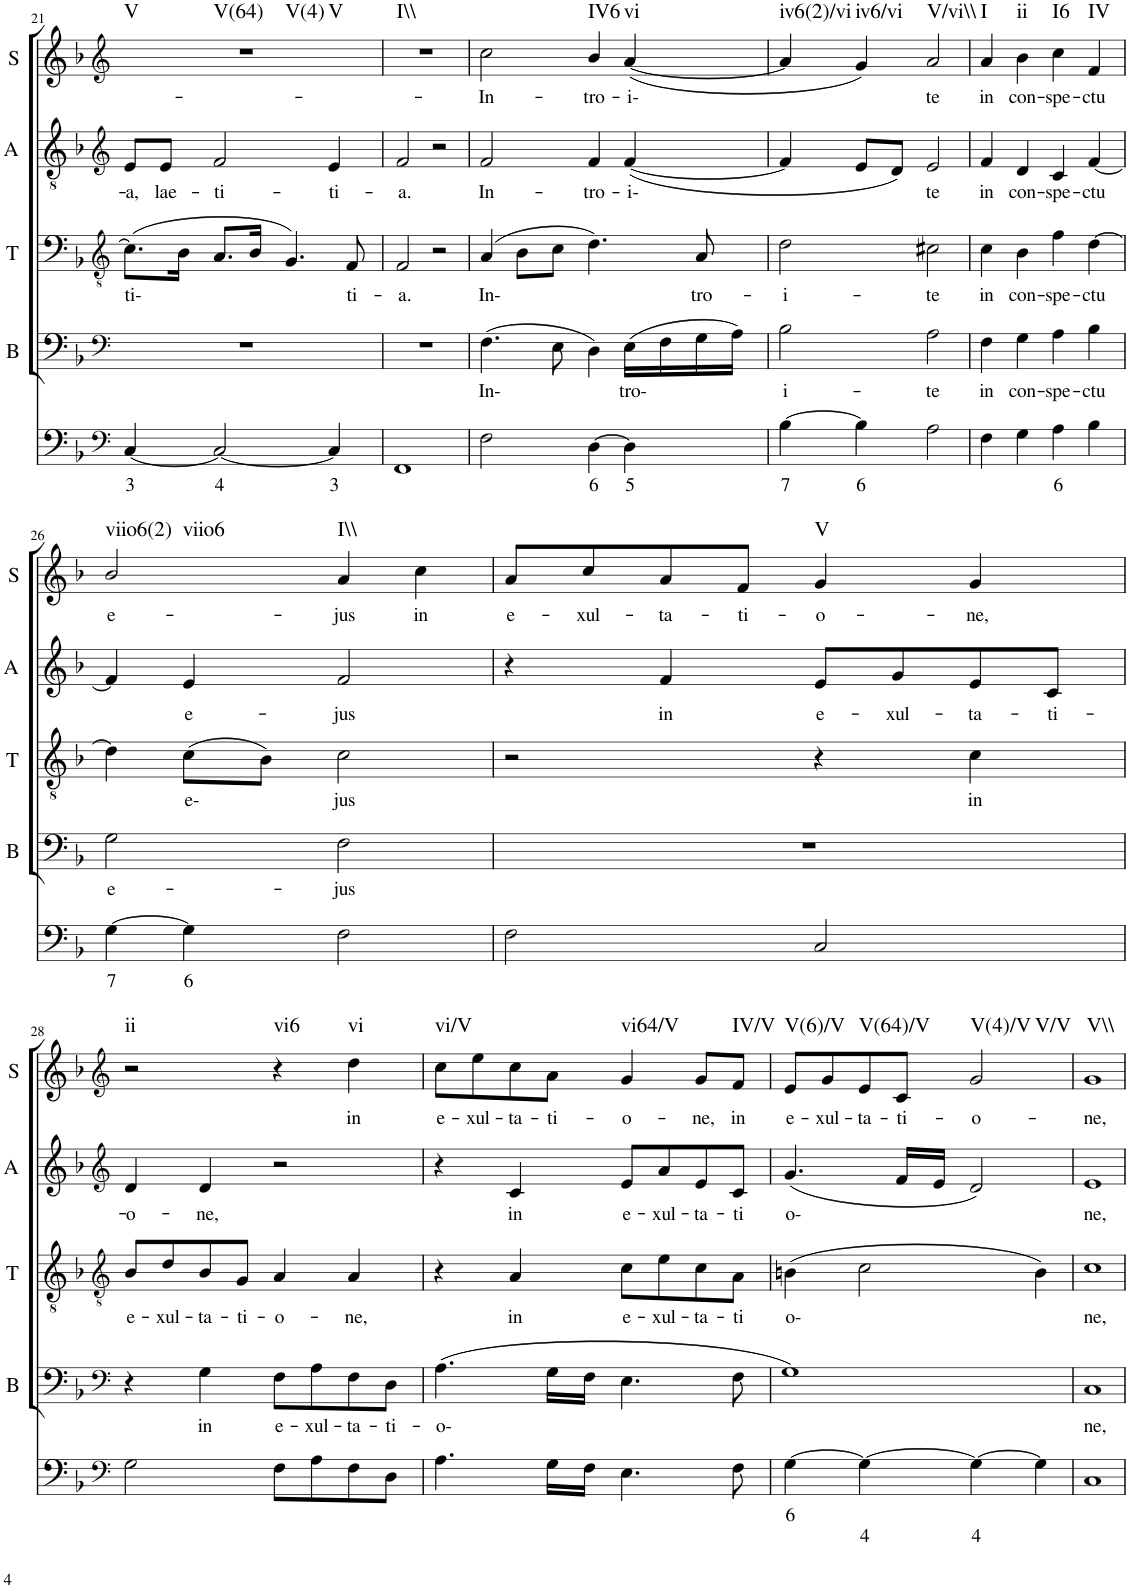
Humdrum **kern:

**kern	**text	**text	**kern	**text	**kern	**text	**kern	**text	**kern	**text	**harte
*part5	*part5	*part5	*part4	*part4	*part3	*part3	*part2	*part2	*part1	*part1	*part1
*staff5	*staff5	*staff5	*staff4	*staff4	*staff3	*staff3	*staff2	*staff2	*staff1	*staff1	*
*I"Continuo	*	*	*I"Bass	*	*I"Tenor	*	*I"Alto	*	*I"Soprano	*	*
*	*	*	*I'B	*	*I'T	*	*I'A	*	*I'S	*	*
!!LO:PB:g=z
*clefF4	*	*	*clefF4	*	*clefGv2	*	*clefG2	*	*clefG2	*	*
*k[b-]	*	*	*k[b-]	*	*k[b-]	*	*k[b-]	*	*k[b-]	*	*
*	*	*	*	*	*M4/4	*	*M4/4	*	*M4/4	*	*
=21	=21	=21	=21	=21	=21	=21	=21	=21	=21	=21	=21
!	!LO:LY:b	!	!	!	!	!LO:LY:b	!	!LO:LY:b	!	!	!LO:H:n=1:kt=V
!	!	!	!	!	!	!	!	!	!	!	!LO:H:n=2:kt=V(64)
!	!	!	!	!	!	!	!	!	!	!	!LO:H:n=3:kt=V(4)
!	!	!	!	!	!	!	!	!	!	!	!LO:H:n=4:kt=V
[4C/	3	.	1r	.	(8.c\L]	ti-	8e/L	a,	1r	.	N N N N
!	!	!	!	!	!	!	!	!LO:LY:b	!	!	!
.	.	.	.	.	.	.	8e/J	lae-	.	.	.
.	.	.	.	.	16B-\Jk	.	.	.	.	.	.
!	!LO:LY:b	!	!	!	!	!	!	!LO:LY:b	!	!	!
2C/_	4	.	.	.	8.A/L	.	2f/	ti-	.	.	.
.	.	.	.	.	16B-/Jk	.	.	.	.	.	.
.	.	.	.	.	4.G/)	.	.	.	.	.	.
!	!LO:LY:b	!	!	!	!	!	!	!LO:LY:b	!	!	!
4C/]	3	.	.	.	.	.	4e/	ti-	.	.	.
!	!	!	!	!	!	!LO:LY:b	!	!	!	!	!
.	.	.	.	.	8F/	ti-	.	.	.	.	.
=22	=22	=22	=22	=22	=22	=22	=22	=22	=22	=22	=22
!	!	!	!	!	!	!LO:LY:b	!	!LO:LY:b	!	!	!LO:H:kt=I\\
1FF	.	.	1r	.	2F/	a.	2f/	a.	1r	.	N
.	.	.	.	.	2r	.	2r	.	.	.	.
=23	=23	=23	=23	=23	=23	=23	=23	=23	=23	=23	=23
!	!	!	!	!LO:LY:b	!	!LO:LY:b	!	!LO:LY:b	!	!LO:LY:b	!
2F\	.	.	(4.F\	In-	(4A/	In-	2f/	In-	2cc\	In-	.
.	.	.	.	.	8B-\L	.	.	.	.	.	.
.	.	.	8E\	.	8c\J	.	.	.	.	.	.
!	!LO:LY:b	!	!	!	!	!	!	!LO:LY:b	!	!LO:LY:b	!LO:H:kt=IV6
[4D\	6	.	4D\)	.	4.d\)	.	4f/	tro-	4b-/	tro-	N
!	!LO:LY:b	!	!	!LO:LY:b	!	!	!	!LO:LY:b	!	!LO:LY:b	!LO:H:kt=vi
4D\]	5	.	(16E\LL	tro-	.	.	([4f/	i-	([4a/	i-	N
.	.	.	16F\	.	.	.	.	.	.	.	.
!	!	!	!	!	!	!LO:LY:b	!	!	!	!	!
.	.	.	16G\	.	8A/	tro-	.	.	.	.	.
.	.	.	16A\JJ)	.	.	.	.	.	.	.	.
=24	=24	=24	=24	=24	=24	=24	=24	=24	=24	=24	=24
!	!LO:LY:b	!	!	!LO:LY:b	!	!LO:LY:b	!	!	!	!	!LO:H:kt=iv6(2)/vi
[4B-\	7	.	2B-\	i-	2d\	i-	4f/]	.	4a/]	.	N
!	!LO:LY:b	!	!	!	!	!	!	!	!	!	!LO:H:kt=iv6/vi
4B-\]	6	.	.	.	.	.	8e/L	.	4g/)	.	N
.	.	.	.	.	.	.	8d/J)	.	.	.	.
!	!	!	!	!LO:LY:b	!	!LO:LY:b	!	!LO:LY:b	!	!LO:LY:b	!LO:H:kt=V/vi\\
2A\	.	.	2A\	te	2c#X\	te	2e/	te	2a/	te	N
=25	=25	=25	=25	=25	=25	=25	=25	=25	=25	=25	=25
!	!	!	!	!LO:LY:b	!	!LO:LY:b	!	!LO:LY:b	!	!LO:LY:b	!LO:H:kt=I
4F\	.	.	4F\	in	4c\	in	4f/	in	4a/	in	N
!	!	!	!	!LO:LY:b	!	!LO:LY:b	!	!LO:LY:b	!	!LO:LY:b	!LO:H:kt=ii
4G\	.	.	4G\	con-	4B-\	con-	4d/	con-	4b-\	con-	N
!	!LO:LY:b	!	!	!LO:LY:b	!	!LO:LY:b	!	!LO:LY:b	!	!LO:LY:b	!LO:H:kt=I6
4A\	6	.	4A\	spe-	4f\	spe-	4c/	spe-	4cc\	spe-	N
!	!	!	!	!LO:LY:b	!	!LO:LY:b	!	!LO:LY:b	!	!LO:LY:b	!LO:H:kt=IV
4B-\	.	.	4B-\	ctu	[4d\	ctu	[4f/	ctu	4f/	ctu	N
!!LO:LB:g=z
=26	=26	=26	=26	=26	=26	=26	=26	=26	=26	=26	=26
!	!LO:LY:b	!	!	!LO:LY:b	!	!	!	!	!	!LO:LY:b	!LO:H:n=1:kt=viio6(2)
!	!	!	!	!	!	!	!	!	!	!	!LO:H:n=2:kt=viio6
[4G\	7	.	2G\	e-	4d\]	.	4f/]	.	2b-/	e-	N N
!	!LO:LY:b	!	!	!	!	!LO:LY:b	!	!LO:LY:b	!	!	!
4G\]	6	.	.	.	(8c\L	e-	4e/	e-	.	.	.
.	.	.	.	.	8B-\J)	.	.	.	.	.	.
!	!	!	!	!LO:LY:b	!	!LO:LY:b	!	!LO:LY:b	!	!LO:LY:b	!LO:H:kt=I\\
2F\	.	.	2F\	jus	2c\	jus	2f/	jus	4a/	jus	N
!	!	!	!	!	!	!	!	!	!	!LO:LY:b	!
.	.	.	.	.	.	.	.	.	4cc\	in	.
=27	=27	=27	=27	=27	=27	=27	=27	=27	=27	=27	=27
!	!	!	!	!	!	!	!	!	!	!LO:LY:b	!
2F\	.	.	1r	.	2r	.	4r	.	8a/L	e-	.
!	!	!	!	!	!	!	!	!	!	!LO:LY:b	!
.	.	.	.	.	.	.	.	.	8cc/	xul-	.
!	!	!	!	!	!	!	!	!LO:LY:b	!	!LO:LY:b	!
.	.	.	.	.	.	.	4f/	in	8a/	ta-	.
!	!	!	!	!	!	!	!	!	!	!LO:LY:b	!
.	.	.	.	.	.	.	.	.	8f/J	ti-	.
!	!	!	!	!	!	!	!	!LO:LY:b	!	!LO:LY:b	!LO:H:kt=V
2C/	.	.	.	.	4r	.	8e/L	e-	4g/	o-	N
!	!	!	!	!	!	!	!	!LO:LY:b	!	!	!
.	.	.	.	.	.	.	8g/	xul-	.	.	.
!	!	!	!	!	!	!LO:LY:b	!	!LO:LY:b	!	!LO:LY:b	!
.	.	.	.	.	4c\	in	8e/	ta-	4g/	ne,	.
!	!	!	!	!	!	!	!	!LO:LY:b	!	!	!
.	.	.	.	.	.	.	8c/J	ti-	.	.	.
!!LO:LB:g=z
=28	=28	=28	=28	=28	=28	=28	=28	=28	=28	=28	=28
*clefF4	*	*	*clefF4	*	*clefGv2	*	*clefG2	*	*clefG2	*	*
!	!	!	!	!	!	!LO:LY:b	!	!LO:LY:b	!	!	!LO:H:kt=ii
2G\	.	.	4r	.	8B-/L	e-	4d/	o-	2r	.	N
!	!	!	!	!	!	!LO:LY:b	!	!	!	!	!
.	.	.	.	.	8d/	xul-	.	.	.	.	.
!	!	!	!	!LO:LY:b	!	!LO:LY:b	!	!LO:LY:b	!	!	!
.	.	.	4G\	in	8B-/	ta-	4d/	ne,	.	.	.
!	!	!	!	!	!	!LO:LY:b	!	!	!	!	!
.	.	.	.	.	8G/J	ti-	.	.	.	.	.
!	!	!	!	!LO:LY:b	!	!LO:LY:b	!	!	!	!	!LO:H:kt=vi6
8F\L	.	.	8F\L	e-	4A/	o-	2r	.	4r	.	N
!	!	!	!	!LO:LY:b	!	!	!	!	!	!	!
8A\	.	.	8A\	xul-	.	.	.	.	.	.	.
!	!	!	!	!LO:LY:b	!	!LO:LY:b	!	!	!	!LO:LY:b	!LO:H:kt=vi
8F\	.	.	8F\	ta-	4A/	ne,	.	.	4dd\	in	N
!	!	!	!	!LO:LY:b	!	!	!	!	!	!	!
8D\J	.	.	8D\J	ti-	.	.	.	.	.	.	.
=29	=29	=29	=29	=29	=29	=29	=29	=29	=29	=29	=29
!	!	!	!	!LO:LY:b	!	!	!	!	!	!LO:LY:b	!LO:H:kt=vi/V
4.A\	.	.	(4.A\	o-	4r	.	4r	.	8cc\L	e-	N
!	!	!	!	!	!	!	!	!	!	!LO:LY:b	!
.	.	.	.	.	.	.	.	.	8ee\	xul-	.
!	!	!	!	!	!	!LO:LY:b	!	!LO:LY:b	!	!LO:LY:b	!
.	.	.	.	.	4A/	in	4c/	in	8cc\	ta-	.
!	!	!	!	!	!	!	!	!	!	!LO:LY:b	!
16G\LL	.	.	16G\LL	.	.	.	.	.	8a\J	ti-	.
16F\JJ	.	.	16F\JJ	.	.	.	.	.	.	.	.
!	!	!	!	!	!	!LO:LY:b	!	!LO:LY:b	!	!LO:LY:b	!LO:H:kt=vi64/V
4.E\	.	.	4.E\	.	8c\L	e-	8e/L	e-	4g/	o-	N
!	!	!	!	!	!	!LO:LY:b	!	!LO:LY:b	!	!	!
.	.	.	.	.	8e\	xul-	8a/	xul-	.	.	.
!	!	!	!	!	!	!LO:LY:b	!	!LO:LY:b	!	!LO:LY:b	!
.	.	.	.	.	8c\	ta-	8e/	ta-	8g/L	ne,	.
!	!	!	!	!	!	!LO:LY:b	!	!LO:LY:b	!	!LO:LY:b	!LO:H:kt=IV/V
8F\	.	.	8F\	.	8A\J	ti	8c/J	ti	8f/J	in	N
=30	=30	=30	=30	=30	=30	=30	=30	=30	=30	=30	=30
!	!LO:LY:b	!	!	!	!	!LO:LY:b	!	!LO:LY:b	!	!LO:LY:b	!LO:H:kt=V(6)/V
[4G\	6	.	1G)	.	(4Bn\	o-	(4.g/	o-	8e/L	e-	N
!	!	!	!	!	!	!	!	!	!	!LO:LY:b	!
.	.	.	.	.	.	.	.	.	8g/	xul-	.
!	!	!LO:LY:b	!	!	!	!	!	!	!	!LO:LY:b	!LO:H:kt=V(64)/V
4G\_	.	4	.	.	2c\	.	.	.	8e/	ta-	N
!	!	!	!	!	!	!	!	!	!	!LO:LY:b	!
.	.	.	.	.	.	.	16f/LL	.	8c/J	ti-	.
.	.	.	.	.	.	.	16e/JJ	.	.	.	.
!	!	!LO:LY:b	!	!	!	!	!	!	!	!LO:LY:b	!LO:H:n=1:kt=V(4)/V
!	!	!	!	!	!	!	!	!	!	!	!LO:H:n=2:kt=V/V
4G\_	.	4	.	.	.	.	2d/)	.	2g/	o-	N N
4G\]	.	.	.	.	4B\)	.	.	.	.	.	.
=31	=31	=31	=31	=31	=31	=31	=31	=31	=31	=31	=31
!	!	!	!	!LO:LY:b	!	!LO:LY:b	!	!LO:LY:b	!	!LO:LY:b	!LO:H:kt=V\\
1C	.	.	1C	ne,	1c	ne,	1e	ne,	1g	ne,	N
=	=	=	=	=	=	=	=	=	=	=	=
*-	*-	*-	*-	*-	*-	*-	*-	*-	*-	*-	*-
